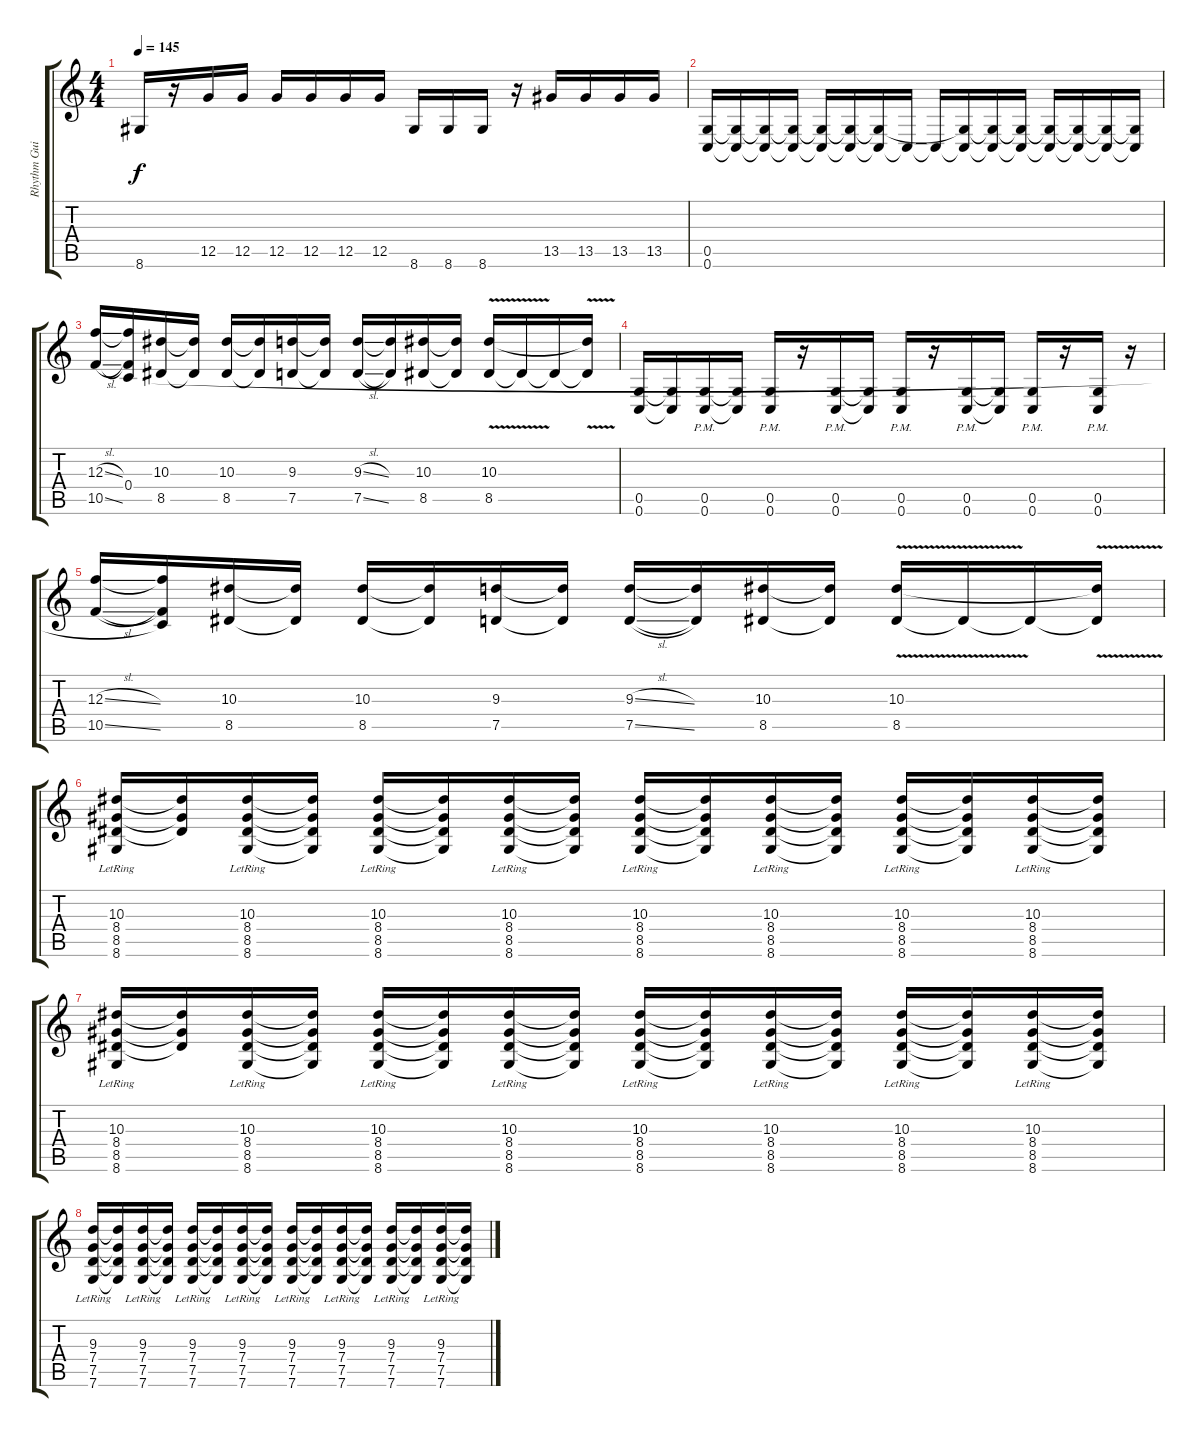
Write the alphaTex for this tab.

\track ("Rhythm Guitar 1" "Rhythm Gui") {instrument distortionguitar}
\staff {score tabs}
\tuning (D4 A3 F3 C3 G2 C2) {hide}
\ts (4 4)
\tempo 145
\clef g2
\ks c
8.6.16{dy f} r.16 12.5.16 12.5.16 12.5.16 12.5.16 12.5.16 12.5.16 8.6.16 8.6.16 8.6.16 r.16 13.5.16 13.5.16 13.5.16 13.5.16 |
(0.5 0.6).16 (0.5{t} 0.6{t}).16 (0.5{t} 0.6{t}).16 (0.5{t} 0.6{t}).16 (0.5{t} 0.6{t}).16 (0.5{t} 0.6{t}).16 (0.5{t} 0.6{t}).16 0.6{t}.16 0.6{t}.16 (0.5{t} 0.6{t}).16 (0.5{t} 0.6{t}).16 (0.5{t} 0.6{t}).16 (0.5{t} 0.6{t}).16 (0.5{t} 0.6{t}).16 (0.5{t} 0.6{t}).16 (0.5{t} 0.6{t}).16 |
(12.3{sl} 10.5{sl}).16 (12.3{t} 0.4 10.5{t}).16 (10.3 8.5).16 (10.3{t} 8.5{t}).16 (10.3 8.5).16 (10.3{t} 8.5{t}).16 (9.3 7.5).16 (9.3{t} 7.5{t}).16 (9.3{sl} 7.5{sl}).16 (9.3{t} 7.5{t}).16 (10.3 8.5).16 (10.3{t} 8.5{t}).16 (10.3{v} 8.5{v}).16 8.5{t}.16 8.5{t}.16 (10.3{t} 8.5{t}).16 |
(0.5 0.6).16 (0.5{t} 0.6{t}).16 (0.5{pm} 0.6{pm}).16 (0.5{t} 0.6{t}).16 (0.5{pm} 0.6{pm}).16 r.16 (0.5{pm} 0.6{pm}).16 (0.5{t} 0.6{t}).16 (0.5{pm} 0.6{pm}).16 r.16 (0.5{pm} 0.6{pm}).16 (0.5{t} 0.6{t}).16 (0.5{pm} 0.6{pm}).16 r.16 (0.5{pm} 0.6{pm}).16 r.16 |
(12.3{sl} 10.5{sl}).16 (12.3{t} 0.4{t} 10.5{t}).16 (10.3 8.5).16 (10.3{t} 8.5{t}).16 (10.3 8.5).16 (10.3{t} 8.5{t}).16 (9.3 7.5).16 (9.3{t} 7.5{t}).16 (9.3{sl} 7.5{sl}).16 (9.3{t} 7.5{t}).16 (10.3 8.5).16 (10.3{t} 8.5{t}).16 (10.3{v} 8.5{v}).16 8.5{t}.16 8.5{t}.16 (10.3{t} 8.5{t}).16 |
(10.3{lr} 8.4{lr} 8.5{lr} 8.6{lr}).16 (10.3{t} 8.4{t} 8.5{t}).16 (10.3{lr} 8.4{lr} 8.5{lr} 8.6{lr}).16 (10.3{t} 8.4{t} 8.5{t} 8.6{t}).16 (10.3{lr} 8.4{lr} 8.5{lr} 8.6{lr}).16 (10.3{t} 8.4{t} 8.5{t} 8.6{t}).16 (10.3{lr} 8.4{lr} 8.5{lr} 8.6{lr}).16 (10.3{t} 8.4{t} 8.5{t} 8.6{t}).16 (10.3{lr} 8.4{lr} 8.5{lr} 8.6{lr}).16 (10.3{t} 8.4{t} 8.5{t} 8.6{t}).16 (10.3{lr} 8.4{lr} 8.5{lr} 8.6{lr}).16 (10.3{t} 8.4{t} 8.5{t} 8.6{t}).16 (10.3{lr} 8.4{lr} 8.5{lr} 8.6{lr}).16 (10.3{t} 8.4{t} 8.5{t} 8.6{t}).16 (10.3{lr} 8.4{lr} 8.5{lr} 8.6{lr}).16 (10.3{t} 8.4{t} 8.5{t} 8.6{t}).16 |
(10.3{lr} 8.4{lr} 8.5{lr} 8.6{lr}).16 (10.3{t} 8.4{t} 8.5{t}).16 (10.3{lr} 8.4{lr} 8.5{lr} 8.6{lr}).16 (10.3{t} 8.4{t} 8.5{t} 8.6{t}).16 (10.3{lr} 8.4{lr} 8.5{lr} 8.6{lr}).16 (10.3{t} 8.4{t} 8.5{t} 8.6{t}).16 (10.3{lr} 8.4{lr} 8.5{lr} 8.6{lr}).16 (10.3{t} 8.4{t} 8.5{t} 8.6{t}).16 (10.3{lr} 8.4{lr} 8.5{lr} 8.6{lr}).16 (10.3{t} 8.4{t} 8.5{t} 8.6{t}).16 (10.3{lr} 8.4{lr} 8.5{lr} 8.6{lr}).16 (10.3{t} 8.4{t} 8.5{t} 8.6{t}).16 (10.3{lr} 8.4{lr} 8.5{lr} 8.6{lr}).16 (10.3{t} 8.4{t} 8.5{t} 8.6{t}).16 (10.3{lr} 8.4{lr} 8.5{lr} 8.6{lr}).16 (10.3{t} 8.4{t} 8.5{t} 8.6{t}).16 |
(9.3{lr} 7.4{lr} 7.5{lr} 7.6{lr}).16 (9.3{t} 7.4{t} 7.5{t} 7.6{t}).16 (9.3{lr} 7.4{lr} 7.5{lr} 7.6{lr}).16 (9.3{t} 7.4{t} 7.5{t} 7.6{t}).16 (9.3{lr} 7.4{lr} 7.5{lr} 7.6{lr}).16 (9.3{t} 7.4{t} 7.5{t} 7.6{t}).16 (9.3{lr} 7.4{lr} 7.5{lr} 7.6{lr}).16 (9.3{t} 7.4{t} 7.5{t} 7.6{t}).16 (9.3{lr} 7.4{lr} 7.5{lr} 7.6{lr}).16 (9.3{t} 7.4{t} 7.5{t} 7.6{t}).16 (9.3{lr} 7.4{lr} 7.5{lr} 7.6{lr}).16 (9.3{t} 7.4{t} 7.5{t} 7.6{t}).16 (9.3{lr} 7.4{lr} 7.5{lr} 7.6{lr}).16 (9.3{t} 7.4{t} 7.5{t} 7.6{t}).16 (9.3{lr} 7.4{lr} 7.5{lr} 7.6{lr}).16 (9.3{t} 7.4{t} 7.5{t} 7.6{t}).16
